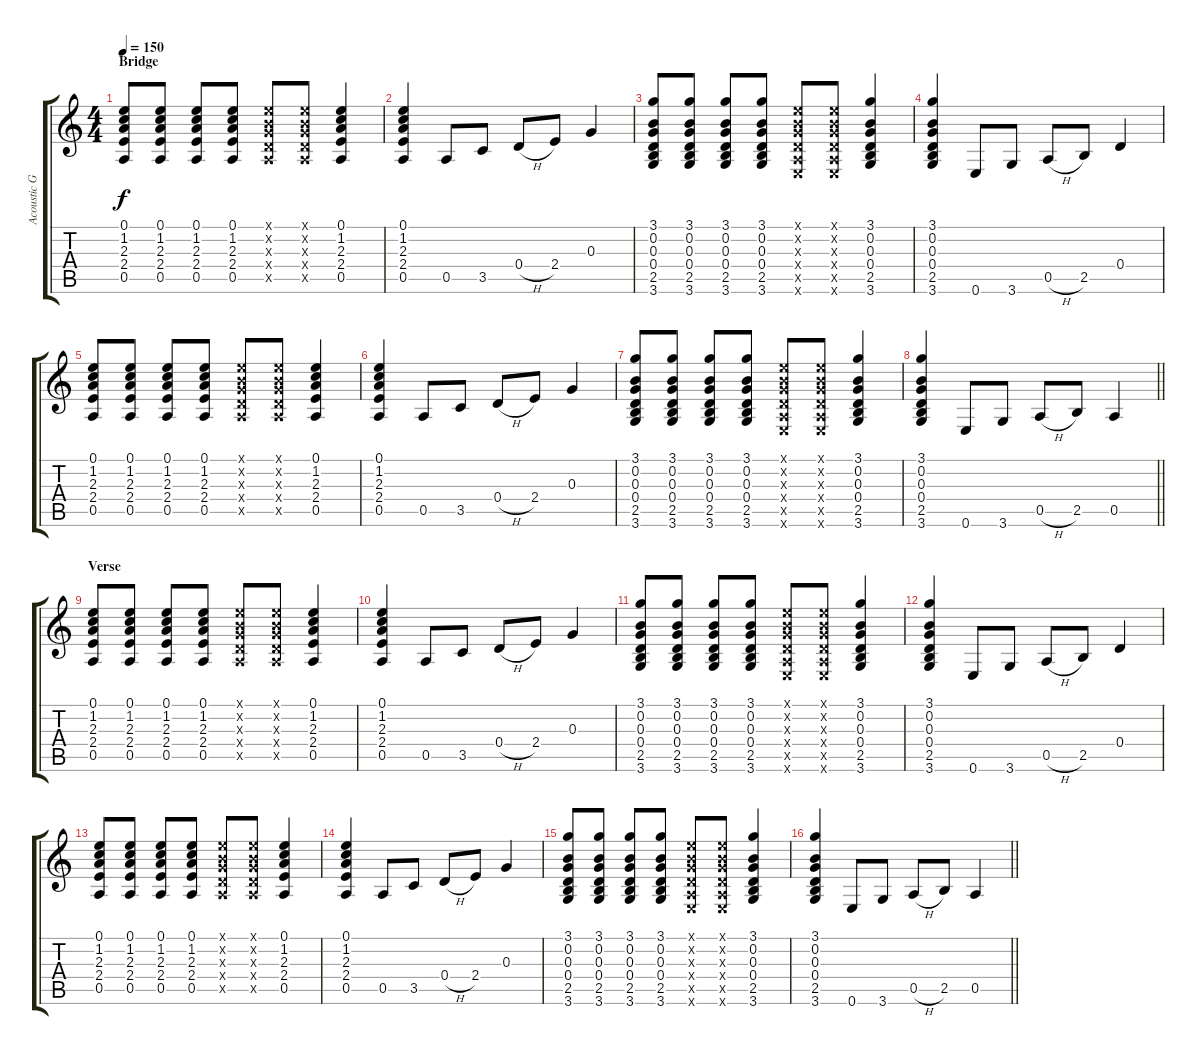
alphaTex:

\track ("Acoustic Guitar" "Acoustic G") {instrument acousticguitarsteel}
\staff {score tabs}
\tuning (E4 B3 G3 D3 A2 E2) {hide}
\ts (4 4)
\section ("" "Bridge")
\tempo 150
\clef g2
\ks c
(0.1 1.2 2.3 2.4 0.5).8{dy f volume 10} (0.1 1.2 2.3 2.4 0.5).8 (0.1 1.2 2.3 2.4 0.5).8 (0.1 1.2 2.3 2.4 0.5).8 (0.1{x} 0.2{x} 0.3{x} 0.4{x} 0.5{x}).8 (0.1{x} 0.2{x} 0.3{x} 0.4{x} 0.5{x}).8 (0.1 1.2 2.3 2.4 0.5).4 |
(0.1 1.2 2.3 2.4 0.5).4 0.5.8 3.5.8 0.4{h}.8 2.4.8 0.3.4 |
(3.1 0.2 0.3 0.4 2.5 3.6).8 (3.1 0.2 0.3 0.4 2.5 3.6).8 (3.1 0.2 0.3 0.4 2.5 3.6).8 (3.1 0.2 0.3 0.4 2.5 3.6).8 (0.1{x} 0.2{x} 0.3{x} 0.4{x} 0.5{x} 0.6{x}).8 (0.1{x} 0.2{x} 0.3{x} 0.4{x} 0.5{x} 0.6{x}).8 (3.1 0.2 0.3 0.4 2.5 3.6).4 |
(3.1 0.2 0.3 0.4 2.5 3.6).4 0.6.8 3.6.8 0.5{h}.8 2.5.8 0.4.4 |
(0.1 1.2 2.3 2.4 0.5).8{volume 11} (0.1 1.2 2.3 2.4 0.5).8 (0.1 1.2 2.3 2.4 0.5).8 (0.1 1.2 2.3 2.4 0.5).8 (0.1{x} 0.2{x} 0.3{x} 0.4{x} 0.5{x}).8 (0.1{x} 0.2{x} 0.3{x} 0.4{x} 0.5{x}).8 (0.1 1.2 2.3 2.4 0.5).4 |
(0.1 1.2 2.3 2.4 0.5).4 0.5.8 3.5.8 0.4{h}.8 2.4.8 0.3.4 |
(3.1 0.2 0.3 0.4 2.5 3.6).8 (3.1 0.2 0.3 0.4 2.5 3.6).8 (3.1 0.2 0.3 0.4 2.5 3.6).8 (3.1 0.2 0.3 0.4 2.5 3.6).8 (0.1{x} 0.2{x} 0.3{x} 0.4{x} 0.5{x} 0.6{x}).8 (0.1{x} 0.2{x} 0.3{x} 0.4{x} 0.5{x} 0.6{x}).8 (3.1 0.2 0.3 0.4 2.5 3.6).4 |
\barLineRight lightlight
(3.1 0.2 0.3 0.4 2.5 3.6).4 0.6.8 3.6.8 0.5{h}.8 2.5.8 0.5.4 |
\section ("" "Verse")
(0.1 1.2 2.3 2.4 0.5).8{volume 10} (0.1 1.2 2.3 2.4 0.5).8 (0.1 1.2 2.3 2.4 0.5).8 (0.1 1.2 2.3 2.4 0.5).8 (0.1{x} 0.2{x} 0.3{x} 0.4{x} 0.5{x}).8 (0.1{x} 0.2{x} 0.3{x} 0.4{x} 0.5{x}).8 (0.1 1.2 2.3 2.4 0.5).4 |
(0.1 1.2 2.3 2.4 0.5).4 0.5.8 3.5.8 0.4{h}.8 2.4.8 0.3.4 |
(3.1 0.2 0.3 0.4 2.5 3.6).8 (3.1 0.2 0.3 0.4 2.5 3.6).8 (3.1 0.2 0.3 0.4 2.5 3.6).8 (3.1 0.2 0.3 0.4 2.5 3.6).8 (0.1{x} 0.2{x} 0.3{x} 0.4{x} 0.5{x} 0.6{x}).8 (0.1{x} 0.2{x} 0.3{x} 0.4{x} 0.5{x} 0.6{x}).8 (3.1 0.2 0.3 0.4 2.5 3.6).4 |
(3.1 0.2 0.3 0.4 2.5 3.6).4 0.6.8 3.6.8 0.5{h}.8 2.5.8 0.4.4 |
(0.1 1.2 2.3 2.4 0.5).8{volume 11} (0.1 1.2 2.3 2.4 0.5).8 (0.1 1.2 2.3 2.4 0.5).8 (0.1 1.2 2.3 2.4 0.5).8 (0.1{x} 0.2{x} 0.3{x} 0.4{x} 0.5{x}).8 (0.1{x} 0.2{x} 0.3{x} 0.4{x} 0.5{x}).8 (0.1 1.2 2.3 2.4 0.5).4 |
(0.1 1.2 2.3 2.4 0.5).4 0.5.8 3.5.8 0.4{h}.8 2.4.8 0.3.4 |
(3.1 0.2 0.3 0.4 2.5 3.6).8 (3.1 0.2 0.3 0.4 2.5 3.6).8 (3.1 0.2 0.3 0.4 2.5 3.6).8 (3.1 0.2 0.3 0.4 2.5 3.6).8 (0.1{x} 0.2{x} 0.3{x} 0.4{x} 0.5{x} 0.6{x}).8 (0.1{x} 0.2{x} 0.3{x} 0.4{x} 0.5{x} 0.6{x}).8 (3.1 0.2 0.3 0.4 2.5 3.6).4 |
\barLineRight lightlight
(3.1 0.2 0.3 0.4 2.5 3.6).4 0.6.8 3.6.8 0.5{h}.8 2.5.8 0.5.4
